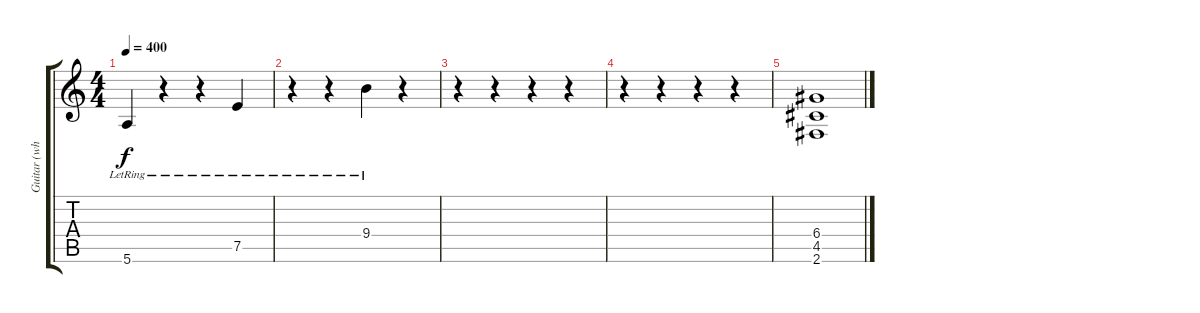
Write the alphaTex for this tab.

\track ("Guitar (what you should learn)" "Guitar (wh") {instrument distortionguitar}
\staff {score tabs}
\tuning (E4 B3 G3 D3 A2 E2) {hide}
\ts (4 4)
\tempo 400
\clef g2
\ks c
5.6{lr}.4{dy f} r.4 r.4 7.5{lr}.4 |
r.4 r.4 9.4{lr}.4 r.4 |
r.4 r.4 r.4 r.4 |
r.4 r.4 r.4 r.4 |
(6.4 4.5 2.6).1
